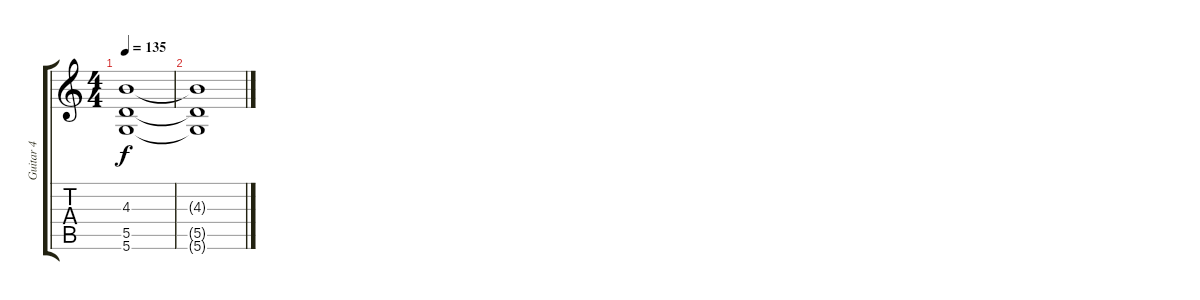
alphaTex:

\track ("Guitar 4" "Guitar 4") {instrument distortionguitar}
\staff {score tabs}
\tuning (E4 B3 G3 D3 A2 D2) {hide}
\ts (4 4)
\tempo 135
\clef g2
\ks c
(4.3{t} 5.5{t} 5.6{t}).1{dy f} |
(4.3{t} 5.5{t} 5.6{t}).1
